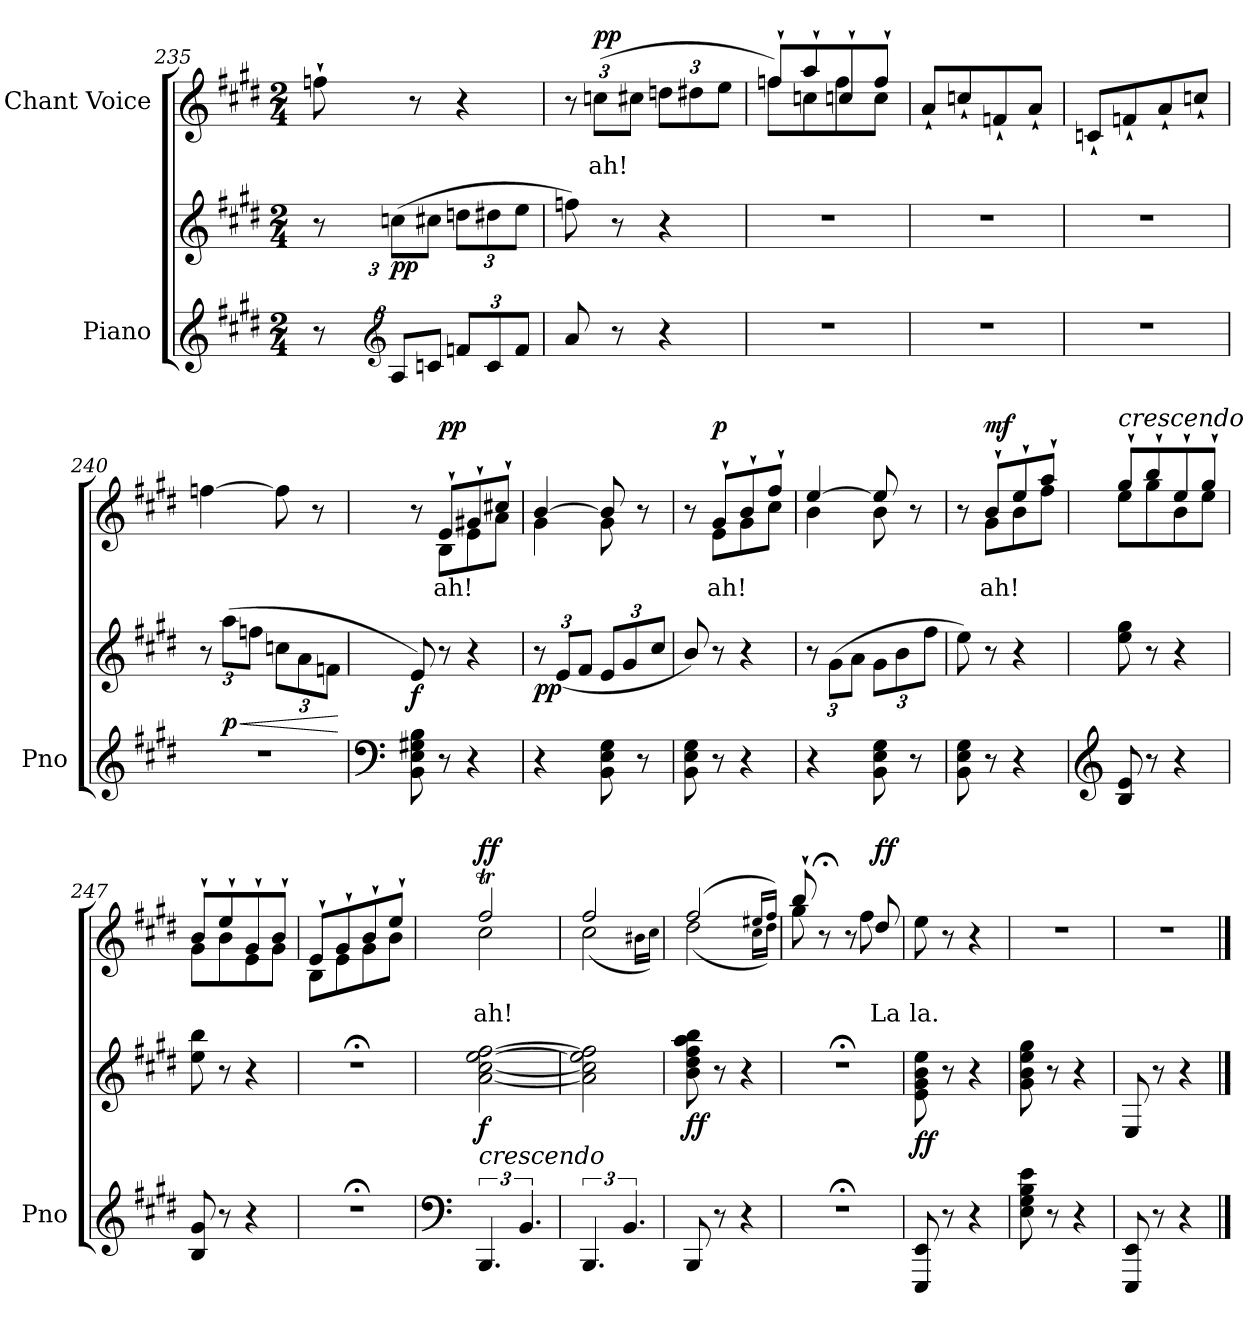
**kern	**kern	**dynam	**kern	**text	**dynam
*part2	*part2	*part2	*part1	*part1	*part1
*staff3	*staff2	*staff2/3	*staff1	*staff1	*staff1
*I"Piano	*	*	*I"Chant Voice	*	*
*I'Pno	*	*	*	*	*
*clefG2	*clefG2	*	*clefG2	*	*
*k[f#c#g#d#]	*k[f#c#g#d#]	*	*k[f#c#g#d#]	*	*
*M2/4	*M2/4	*	*M2/4	*	*
*Xbrackettup	*Xbrackettup	*	*	*	*
=235	=235	=235	=235	=235	=235
12r	12r	.	8ffn`\	.	.
*clefG2	*	*	*	*	*
!	!	!LO:DY:b	!	!	!
12A/L	(12ccn\L	pp	.	.	.
.	.	.	8r	.	.
12cn/J	12cc#X\J	.	.	.	.
12fn/L	12ddn\L	.	4r	.	.
12c/	12dd#X\	.	.	.	.
12f/J	12ee\J	.	.	.	.
=236	=236	=236	=236	=236	=236
*	*	*	*Xbrackettup	*	*
8a/	8ffn\)	.	12r	.	.
!	!	!	!	!	!LO:DY:a
.	.	.	(12ccn\L	ah!	pp
8r	8r	.	.	.	.
.	.	.	12cc#X\J	.	.
4r	4r	.	12ddn\L	.	.
.	.	.	12dd#X\	.	.
.	.	.	12ee\J	.	.
=237	=237	=237	=237	=237	=237
*	*	*	*^	*	*
2r	2r	.	8ffn`/L)	8ff\L	.	.
.	.	.	8aa`/	8ccn\	.	.
.	.	.	8ccn`/	8ff\	.	.
.	.	.	8ff`/J	8cc\J	.	.
*	*	*	*v	*v	*	*
=238	=238	=238	=238	=238	=238
2r	2r	.	8a`>/L	.	.
.	.	.	8ccn`>/	.	.
.	.	.	8fn`>/	.	.
.	.	.	8a`>/J	.	.
=239	=239	=239	=239	=239	=239
2r	2r	.	8cn`>/L	.	.
.	.	.	8fn`>/	.	.
.	.	.	8a`>/	.	.
.	.	.	8ccn`>/J	.	.
=240	=240	=240	=240	=240	=240
2r	12r	.	[4ffn\	.	.
!	!	!LO:HP:b	!	!	!
!	!	!LO:DY:n=1:b	!	!	!
.	(12aa\L	< p	.	.	.
.	12ffn\J	.	.	.	.
.	12ccn\L	.	8ff\]	.	.
.	12a\	.	.	.	.
.	.	.	8r	.	.
.	12fn\J	.	.	.	.
.	.	[	.	.	.
=241	=241	=241	=241	=241	=241
*clefF4	*	*	*	*	*
*	*	*	*^	*	*
!	!	!LO:DY:b	!	!	!	!
8BB\ 8E\ 8G#X\ 8B\	8e/)	f	8r	8ryy	.	.
!	!	!	!	!	!	!LO:DY:a
8r	8r	.	8e`>/L	8B\L	ah!	pp
4r	4r	.	8g#X`>/	8e\	.	.
.	.	.	8cc#X`>/J	8a\J	.	.
=242	=242	=242	=242	=242	=242	=242
!	!	!LO:DY:b	!	!	!	!
4r	12r	pp	[4b/	4g#\	.	.
.	(12e/L	.	.	.	.	.
.	12f#/J	.	.	.	.	.
8BB\ 8E\ 8G#\	12e/L	.	8b/]	8g#\	.	.
.	12g#/	.	.	.	.	.
8r	.	.	8r	8ryy	.	.
.	12cc#/J	.	.	.	.	.
=243	=243	=243	=243	=243	=243	=243
8BB\ 8E\ 8G#\	8b/)	.	8r	8ryy	.	.
!	!	!	!	!	!	!LO:DY:a
8r	8r	.	8g#`>/L	8e\L	ah!	p
4r	4r	.	8b`>/	8g#\	.	.
.	.	.	8ff#`>/J	8cc#\J	.	.
=244	=244	=244	=244	=244	=244	=244
4r	12r	.	[4ee/	4b\	.	.
.	(12g#\L	.	.	.	.	.
.	12a\J	.	.	.	.	.
8BB\ 8E\ 8G#\	12g#\L	.	8ee/]	8b\	.	.
.	12b\	.	.	.	.	.
8r	.	.	8r	8ryy	.	.
.	12ff#\J	.	.	.	.	.
=245	=245	=245	=245	=245	=245	=245
8BB\ 8E\ 8G#\	8ee\)	.	8r	8ryy	.	.
!	!	!	!	!	!	!LO:DY:a
8r	8r	.	8b`>/L	8g#\L	ah!	mf
4r	4r	.	8ee`>/	8b\	.	.
.	.	.	8aa`>/J	8ff#\J	.	.
=246	=246	=246	=246	=246	=246	=246
*clefG2	*	*	*	*	*	*
!	!	!	!LO:TX:a:i:t=crescendo	!	!	!
8B/ 8e/	8ee\ 8gg#\	.	8gg#`/L	8ee\L	.	.
8r	8r	.	8bb`/	8gg#\	.	.
4r	4r	.	8ee`/	8b\	.	.
.	.	.	8gg#`/J	8ee\J	.	.
=247	=247	=247	=247	=247	=247	=247
8B/ 8g#/	8ee\ 8bb\	.	8b`/L	8g#\L	.	.
8r	8r	.	8ee`/	8b\	.	.
4r	4r	.	8g#`/	8e\	.	.
.	.	.	8b`/J	8g#\J	.	.
=248	=248	=248	=248	=248	=248	=248
2r;<	2r;<	.	8e`/L	8B\L	.	.
.	.	.	8g#`/	8e\	.	.
.	.	.	8b`/	8g#\	.	.
.	.	.	8ee`/J	8b\J	.	.
=249	=249	=249	=249	=249	=249	=249
*clefF4	*	*	*	*	*	*
*brackettup	*	*	*	*	*	*
!	!LO:TX:b:i:t=crescendo	!	!	!	!	!
!	!	!LO:DY:b	!	!	!	!LO:DY:b
6.BBB/	[2a\ [<2cc#\ [>2ee\ [2ff#\	f	2ff#T/	2cc#\	ah!	ff
6.BB/	.	.	.	.	.	.
=250	=250	=250	=250	=250	=250	=250
6.BBB/	2a\] 2cc#\] 2ee\] 2ff#\]	.	2ff#/	(<2cc#\	.	.
6.BB/	.	.	.	.	.	.
.	.	.	.	16qb#X\LL	.	.
.	.	.	.	16qcc#\JJ)	.	.
=251	=251	=251	=251	=251	=251	=251
!	!	!LO:DY:b	!	!	!	!
8BBB/	8b\ 8dd#\ 8ff#\ 8aa\ 8bb\	ff	(>2ff#TTT/	(<2dd#\	.	.
8r	8r	.	.	.	.	.
4r	4r	.	.	.	.	.
.	.	.	16qee#X/LL	16qcc#\LL	.	.
.	.	.	16qff#/JJ)	16qdd#\JJ)	.	.
=252	=252	=252	=252	=252	=252	=252
2r;<	2r;<	.	8bb`/	8gg#\	.	.
.	.	.	8r;<	8ryy	.	.
.	.	.	8r	8ryy	.	.
!	!	!	!	!	!	!LO:DY:a
.	.	.	8dd#/	8ff#\	La	ff
=253	=253	=253	=253	=253	=253	=253
!	!	!LO:DY:b	!	!	!	!
*	*	*	*v	*v	*	*
8EEE/ 8EE/	8e\ 8g#\ 8b\ 8ee\	ff	8ee\	la.	.
8r	8r	.	8r	.	.
4r	4r	.	4r	.	.
=254	=254	=254	=254	=254	=254
8E\ 8G#\ 8B\ 8e\	8g#\ 8b\ 8ee\ 8gg#\	.	2r	.	.
8r	8r	.	.	.	.
4r	4r	.	.	.	.
=255	=255	=255	=255	=255	=255
8EEE/ 8EE/	8E/	.	2r	.	.
8r	8r	.	.	.	.
4r	4r	.	.	.	.
==	==	==	==	==	==
*-	*-	*-	*-	*-	*-
